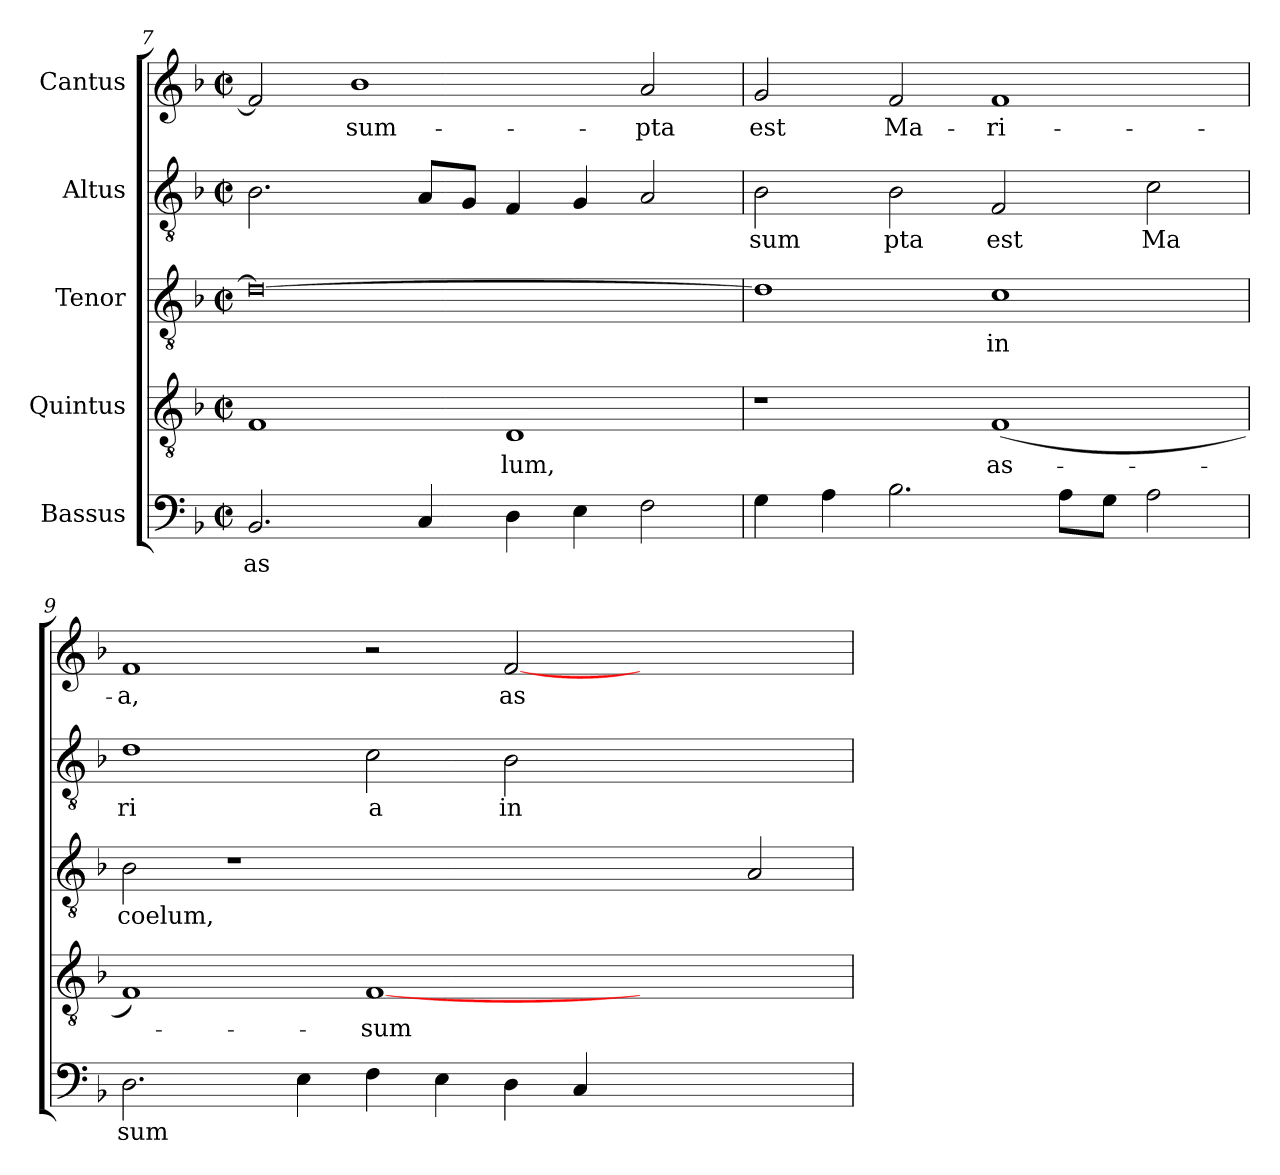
**kern	**text	**kern	**text	**kern	**text	**kern	**text	**kern	**text
*part5	*part5	*part4	*part4	*part3	*part3	*part2	*part2	*part1	*part1
*staff5	*staff5	*staff4	*staff4	*staff3	*staff3	*staff2	*staff2	*staff1	*staff1
*I"Bassus	*	*I"Quintus	*	*I"Tenor	*	*I"Altus	*	*I"Cantus	*
*clefF4	*	*clefGv2	*	*clefGv2	*	*clefGv2	*	*clefG2	*
*k[b-]	*	*k[b-]	*	*k[b-]	*	*k[b-]	*	*k[b-]	*
*F:	*	*F:	*	*F:	*	*F:	*	*F:	*
*M2/2	*	*M2/2	*	*M2/2	*	*M2/2	*	*M2/2	*
*met(c|)	*	*met(c|)	*	*met(c|)	*	*met(c|)	*	*met(c|)	*
=7	=7	=7	=7	=7	=7	=7	=7	=7	=7
!	!LO:LY:b:cj	!	!	!	!	!	!	!	!
2.BB-/	as	1F	.	0d_>	.	2.B-\	.	2f/]	.
!	!	!	!	!	!	!	!	!	!LO:LY:b:cj
.	.	.	.	.	.	.	.	1b-	-sum-
4C/	.	.	.	.	.	8A/L	.	.	.
.	.	.	.	.	.	8G/J	.	.	.
!	!	!	!LO:LY:b:cj	!	!	!	!	!	!
4D\	.	1D	-lum,	.	.	4F/	.	.	.
4E\	.	.	.	.	.	4G/	.	.	.
!	!	!	!	!	!	!	!	!	!LO:LY:b:cj
2F\	.	.	.	.	.	2A/	.	2a/	-pta
=8	=8	=8	=8	=8	=8	=8	=8	=8	=8
!	!	!	!	!	!	!	!LO:LY:b:cj	!	!LO:LY:b:cj
4G\	.	1r	.	1d]	.	2B-\	sum	2g/	est
4A\	.	.	.	.	.	.	.	.	.
!	!	!	!	!	!	!	!LO:LY:b:cj	!	!LO:LY:b:cj
2.B-\	.	.	.	.	.	2B-\	pta	2f/	Ma-
!	!	!	!LO:LY:b:cj	!	!LO:LY:b:cj	!	!LO:LY:b:cj	!	!LO:LY:b:cj
.	.	(<1F	as-	1c	in	2F/	est	1f	-ri-
8A\L	.	.	.	.	.	.	.	.	.
8G\J	.	.	.	.	.	.	.	.	.
!	!	!	!	!	!	!	!LO:LY:b:cj	!	!
2A\	.	.	.	.	.	2c\	Ma	.	.
=9	=9	=9	=9	=9	=9	=9	=9	=9	=9
!	!LO:LY:b	!	!	!	!LO:LY:b	!	!LO:LY:b:cj	!	!LO:LY:b:cj
2.D\	sum	1F)	.	2B-\	coelum,	1d	ri	1f	-a,
!	!	!	!	!LO:N:vis=1	!	!	!	!	!
.	.	.	.	0r	.	.	.	.	.
4E\	.	.	.	.	.	.	.	.	.
!	!	!	!LO:LY:b	!	!	!	!LO:LY:b:cj	!	!
4F\	.	[<1F	-sum-	.	.	2c\	a	2r	.
4E\	.	.	.	.	.	.	.	.	.
!	!	!	!	!	!	!	!LO:LY:b:cj	!	!LO:LY:b:cj
4D\	.	.	.	.	.	2B-\	in	[<2f/	as-
4C/	.	.	.	.	.	.	.	.	.
1ryy	.	1ryy	.	.	.	1ryy	.	1ryy	.
.	.	.	.	2A/	.	.	.	.	.
=	=	=	=	=	=	=	=	=	=
*-	*-	*-	*-	*-	*-	*-	*-	*-	*-
